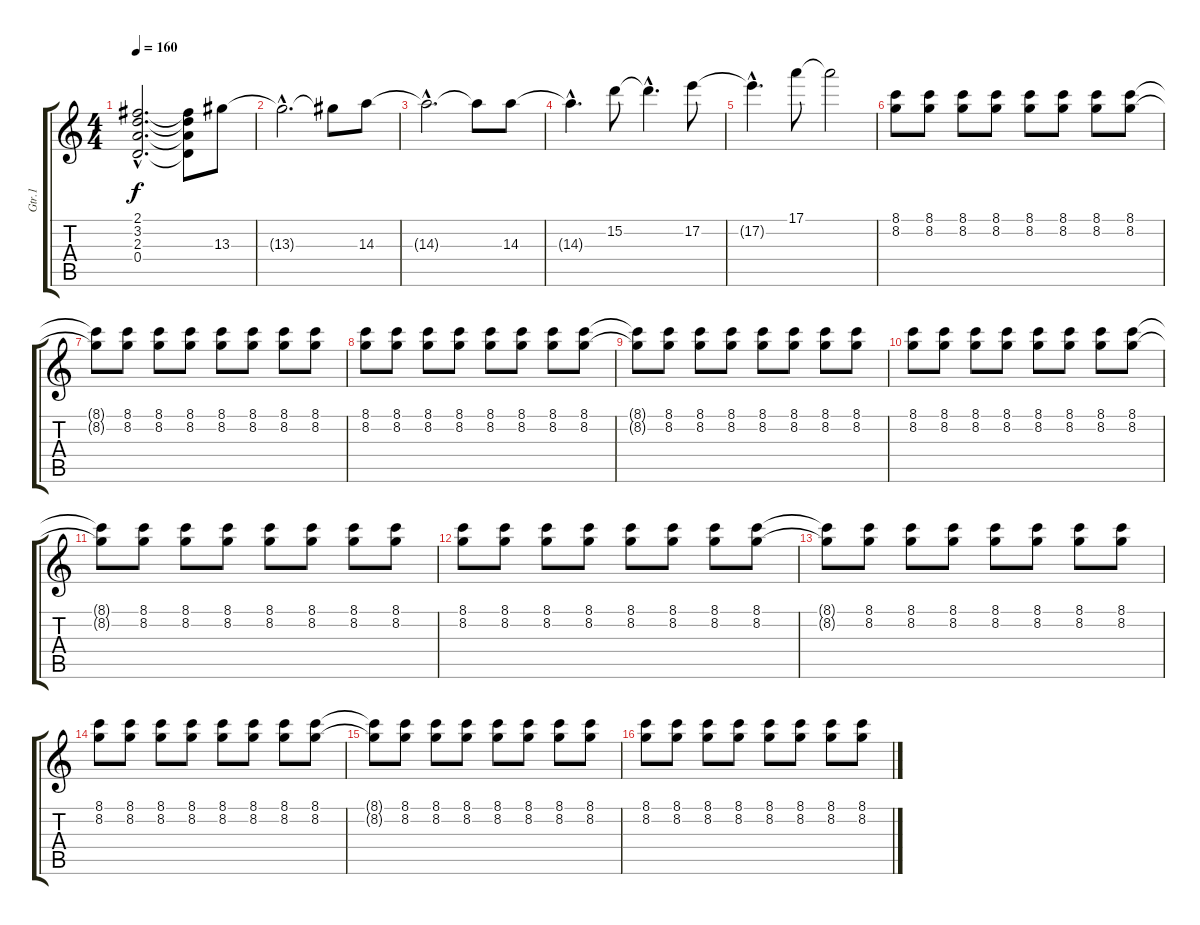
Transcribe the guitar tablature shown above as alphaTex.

\track ("Gtr.1" "Gtr.1") {instrument distortionguitar}
\staff {score tabs}
\tuning (E4 B3 G3 D3 A2 E2) {hide}
\ts (4 4)
\tempo 160
\clef g2
\ks c
(2.1{hac t} 3.2{hac t} 2.3{hac t} 0.4{hac t}).2{d dy f} (2.1{t} 3.2{t} 2.3{t} 0.4{t}).8 13.3.8 |
13.3{hac t}.2{d} 13.3{t}.8 14.3.8 |
14.3{hac t}.2{d} 14.3{t}.8 14.3.8 |
14.3{hac t}.4{d} 15.2.8 15.2{hac t}.4{d} 17.2.8 |
17.2{hac t}.4{d} 17.1.8 17.1{t}.2 |
(8.1 8.2).8 (8.1 8.2).8 (8.1 8.2).8 (8.1 8.2).8 (8.1 8.2).8 (8.1 8.2).8 (8.1 8.2).8 (8.1 8.2).8 |
(8.1{t} 8.2{t}).8 (8.1 8.2).8 (8.1 8.2).8 (8.1 8.2).8 (8.1 8.2).8 (8.1 8.2).8 (8.1 8.2).8 (8.1 8.2).8 |
(8.1 8.2).8 (8.1 8.2).8 (8.1 8.2).8 (8.1 8.2).8 (8.1 8.2).8 (8.1 8.2).8 (8.1 8.2).8 (8.1 8.2).8 |
(8.1{t} 8.2{t}).8 (8.1 8.2).8 (8.1 8.2).8 (8.1 8.2).8 (8.1 8.2).8 (8.1 8.2).8 (8.1 8.2).8 (8.1 8.2).8 |
(8.1 8.2).8 (8.1 8.2).8 (8.1 8.2).8 (8.1 8.2).8 (8.1 8.2).8 (8.1 8.2).8 (8.1 8.2).8 (8.1 8.2).8 |
(8.1{t} 8.2{t}).8 (8.1 8.2).8 (8.1 8.2).8 (8.1 8.2).8 (8.1 8.2).8 (8.1 8.2).8 (8.1 8.2).8 (8.1 8.2).8 |
(8.1 8.2).8 (8.1 8.2).8 (8.1 8.2).8 (8.1 8.2).8 (8.1 8.2).8 (8.1 8.2).8 (8.1 8.2).8 (8.1 8.2).8 |
(8.1{t} 8.2{t}).8 (8.1 8.2).8 (8.1 8.2).8 (8.1 8.2).8 (8.1 8.2).8 (8.1 8.2).8 (8.1 8.2).8 (8.1 8.2).8 |
(8.1 8.2).8 (8.1 8.2).8 (8.1 8.2).8 (8.1 8.2).8 (8.1 8.2).8 (8.1 8.2).8 (8.1 8.2).8 (8.1 8.2).8 |
(8.1{t} 8.2{t}).8 (8.1 8.2).8 (8.1 8.2).8 (8.1 8.2).8 (8.1 8.2).8 (8.1 8.2).8 (8.1 8.2).8 (8.1 8.2).8 |
(8.1 8.2).8 (8.1 8.2).8 (8.1 8.2).8 (8.1 8.2).8 (8.1 8.2).8 (8.1 8.2).8 (8.1 8.2).8 (8.1 8.2).8
